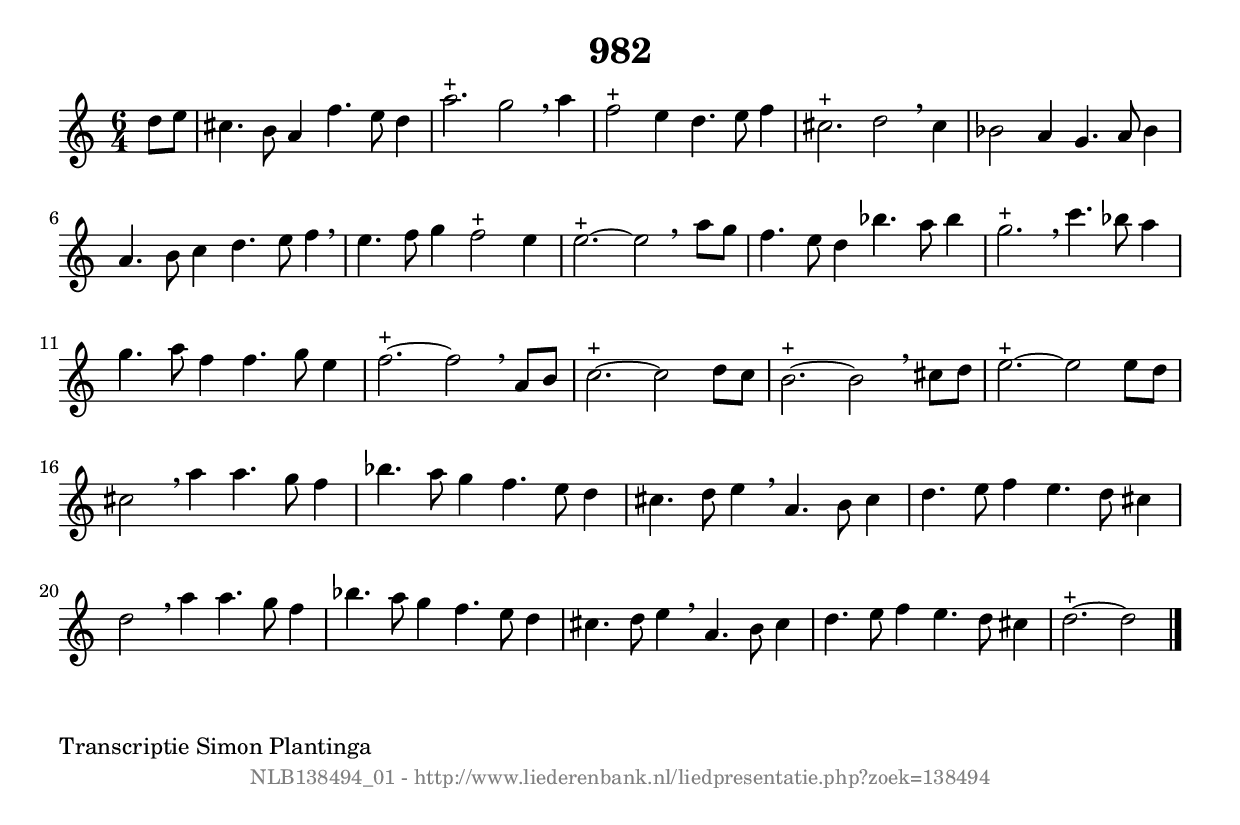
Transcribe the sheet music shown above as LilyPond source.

%
% produced by wce2krn 1.64 (7 June 2014)
%
\version"2.16"
#(append! paper-alist '(("long" . (cons (* 210 mm) (* 2000 mm)))))
#(set-default-paper-size "long")
sb = {\breathe}
mBreak = {\breathe }
bBreak = {\breathe }
x = {\once\override NoteHead #'style = #'cross }
gl=\glissando
itime={\override Staff.TimeSignature #'stencil = ##f }
ficta = {\once\set suggestAccidentals = ##t}
fine = {\once\override Score.RehearsalMark #'self-alignment-X = #1 \mark \markup {\italic{Fine}}}
dc = {\once\override Score.RehearsalMark #'self-alignment-X = #1 \mark \markup {\italic{D.C.}}}
dcf = {\once\override Score.RehearsalMark #'self-alignment-X = #1 \mark \markup {\italic{D.C. al Fine}}}
dcc = {\once\override Score.RehearsalMark #'self-alignment-X = #1 \mark \markup {\italic{D.C. al Coda}}}
ds = {\once\override Score.RehearsalMark #'self-alignment-X = #1 \mark \markup {\italic{D.S.}}}
dsf = {\once\override Score.RehearsalMark #'self-alignment-X = #1 \mark \markup {\italic{D.S. al Fine}}}
dsc = {\once\override Score.RehearsalMark #'self-alignment-X = #1 \mark \markup {\italic{D.S. al Coda}}}
pv = {\set Score.repeatCommands = #'((volta "1"))}
sv = {\set Score.repeatCommands = #'((volta "2"))}
tv = {\set Score.repeatCommands = #'((volta "3"))}
qv = {\set Score.repeatCommands = #'((volta "4"))}
xv = {\set Score.repeatCommands = #'((volta #f))}
\header{ tagline = ""
title = "982"
}
\score {{
\key d \dorian
\relative g'
{
\set melismaBusyProperties = #'()
\partial 32*8
\time 6/4
\tempo 4=120
\override Score.MetronomeMark #'transparent = ##t
\override Score.RehearsalMark #'break-visibility = #(vector #t #t #f)
d'8 e8 | cis4. b8 a4 f'4. e8 d4 | a'2.^"+" g2 \sb a4 | f2^"+" e4 d4. e8 f4 | cis2.^"+" d2 \mBreak
cis4 | bes2 a4 g4. a8 bes4 | a4. b8 c4 d4. e8 f4 \sb | e4. f8 g4 f2^"+" e4 | e2.^"+"~ e2 \bar ":|:" \bBreak
a8 g8 | f4. e8 d4 bes'4. a8 bes4 | g2.^"+" \sb c4. bes8 a4 | g4. a8 f4 f4. g8 e4 | f2.^"+"~ f2 \mBreak
a,8 b8 | c2.^"+"~ c2 d8 c8 | b2.^"+"~ b2 \sb cis8 d8 | e2.^"+"~ e2 e8 d8 | cis2 \mBreak
a'4 a4. g8 f4 | bes4. a8 g4 f4. e8 d4 | cis4. d8 e4 \sb a,4. b8 cis4 | d4. e8 f4 e4. d8 cis4 | d2 \mBreak
a'4 a4. g8 f4 | bes4. a8 g4 f4. e8 d4 | cis4. d8 e4 \sb a,4. b8 cis4 | d4. e8 f4 e4. d8 cis4 | d2.^"+"~ d2 \bar "|."
 }}
 \midi { }
 \layout {
            indent = 0.0\cm
}
}
\markup { \wordwrap-string #" 
Transcriptie Simon Plantinga
"}
\markup { \vspace #0 } \markup { \with-color #grey \fill-line { \center-column { \smaller "NLB138494_01 - http://www.liederenbank.nl/liedpresentatie.php?zoek=138494" } } }
